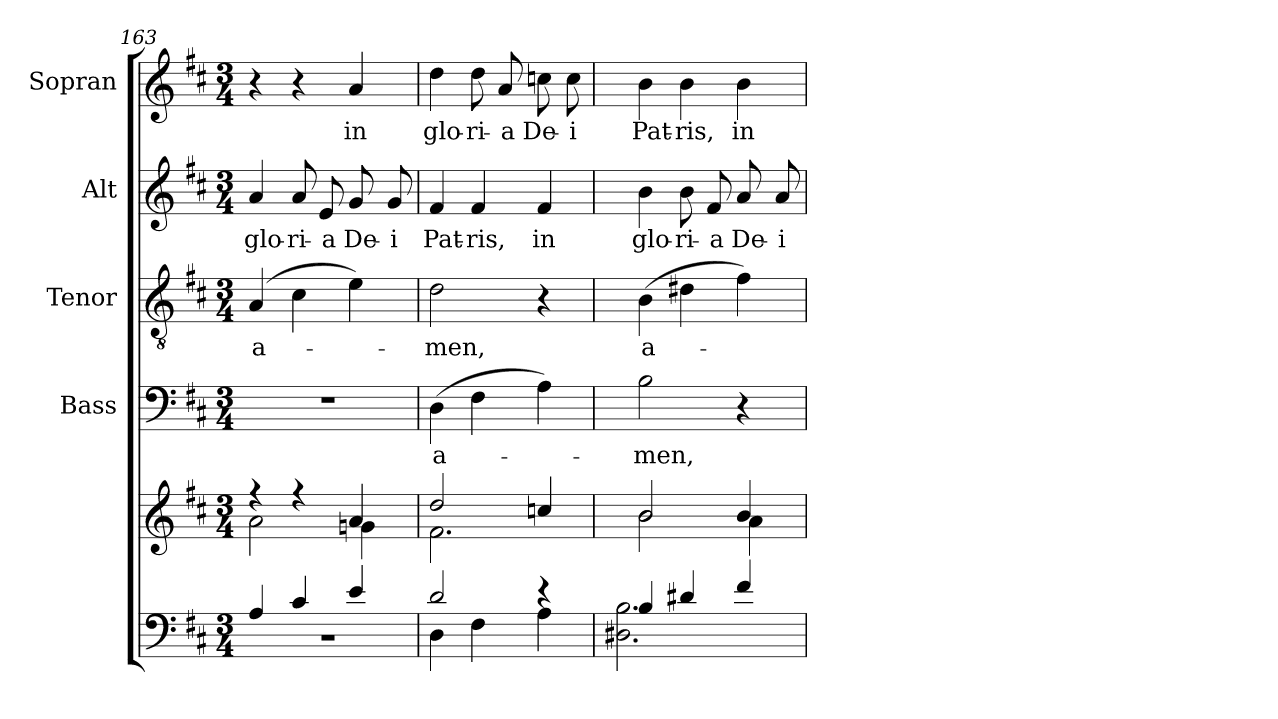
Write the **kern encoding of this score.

**kern	**kern	**kern	**text	**kern	**text	**kern	**text	**kern	**text
*part5	*part5	*part4	*part4	*part3	*part3	*part2	*part2	*part1	*part1
*staff6	*staff5	*staff4	*staff4	*staff3	*staff3	*staff2	*staff2	*staff1	*staff1
*	*	*I"Bass	*	*I"Tenor	*	*I"Alt	*	*I"Sopran	*
*	*	*I'B.	*	*I'T.	*	*I'A.	*	*I'S.	*
*clefF4	*clefG2	*clefF4	*	*clefGv2	*	*clefG2	*	*clefG2	*
*k[f#c#]	*k[f#c#]	*k[f#c#]	*	*k[f#c#]	*	*k[f#c#]	*	*k[f#c#]	*
*D:	*D:	*D:	*	*D:	*	*D:	*	*D:	*
*M3/4	*M3/4	*M3/4	*	*M3/4	*	*M3/4	*	*M3/4	*
=163	=163	=163	=163	=163	=163	=163	=163	=163	=163
*^	*	*	*	*	*	*	*	*	*
!	!LO:N:vis=1	!	!	!	!	!LO:LY:b	!	!LO:LY:b	!	!
*	*	*^	*	*	*	*	*	*	*	*
4A/	2.r	4rff	2a\	2.r	.	(4A/	a-	4a/	glo-	4r	.
!	!	!	!	!	!	!	!	!	!LO:LY:b	!	!
4c#/	.	4rff	.	.	.	4c#\	.	8a/	-ri-	4r	.
!	!	!	!	!	!	!	!	!	!LO:LY:b	!	!
.	.	.	.	.	.	.	.	8e/	-a	.	.
!	!	!	!	!	!	!	!	!	!LO:LY:b	!	!LO:LY:b
4e/	.	4a/	4gn\	.	.	4e\)	.	8g/	De-	4a/	in
!	!	!	!	!	!	!	!	!	!LO:LY:b	!	!
.	.	.	.	.	.	.	.	8g/	-i	.	.
=164	=164	=164	=164	=164	=164	=164	=164	=164	=164	=164	=164
!	!	!	!	!	!LO:LY:b	!	!LO:LY:b	!	!LO:LY:b	!	!LO:LY:b
2d/	4D\	2dd/	2.f#\	(>4D\	a-	2d\	-men,	4f#/	Pat-	4dd\	glo-
!	!	!	!	!	!	!	!	!	!LO:LY:b	!	!LO:LY:b
.	4F#\	.	.	4F#\	.	.	.	4f#/	-ris,	8dd\	-ri-
!	!	!	!	!	!	!	!	!	!	!	!LO:LY:b
.	.	.	.	.	.	.	.	.	.	8a/	-a
!	!	!	!	!	!	!	!	!	!LO:LY:b	!	!LO:LY:b
4re	4A\	4ccn/	.	4A\)	.	4r	.	4f#/	in	8ccn\	De-
!	!	!	!	!	!	!	!	!	!	!	!LO:LY:b
.	.	.	.	.	.	.	.	.	.	8cc\	-i
=165	=165	=165	=165	=165	=165	=165	=165	=165	=165	=165	=165
!	!	!	!	!	!LO:LY:b	!	!LO:LY:b	!	!LO:LY:b	!	!LO:LY:b
4B/	2.D#X\ 2.B\	2b/	2b\	2B\	-men,	(>4B\	a-	4b\	glo-	4b\	Pat-
!	!	!	!	!	!	!	!	!	!LO:LY:b	!	!LO:LY:b
4d#X/	.	.	.	.	.	4d#X\	.	8b\	-ri-	4b\	-ris,
!	!	!	!	!	!	!	!	!	!LO:LY:b	!	!
.	.	.	.	.	.	.	.	8f#/	-a	.	.
!	!	!	!	!	!	!	!	!	!LO:LY:b	!	!LO:LY:b
4f#/	.	4b/	4a\	4r	.	4f#\)	.	8a/	De-	4b\	in
!	!	!	!	!	!	!	!	!	!LO:LY:b	!	!
.	.	.	.	.	.	.	.	8a/	-i	.	.
*v	*v	*	*	*	*	*	*	*	*	*	*
*	*v	*v	*	*	*	*	*	*	*	*
=	=	=	=	=	=	=	=	=	=
*-	*-	*-	*-	*-	*-	*-	*-	*-	*-
